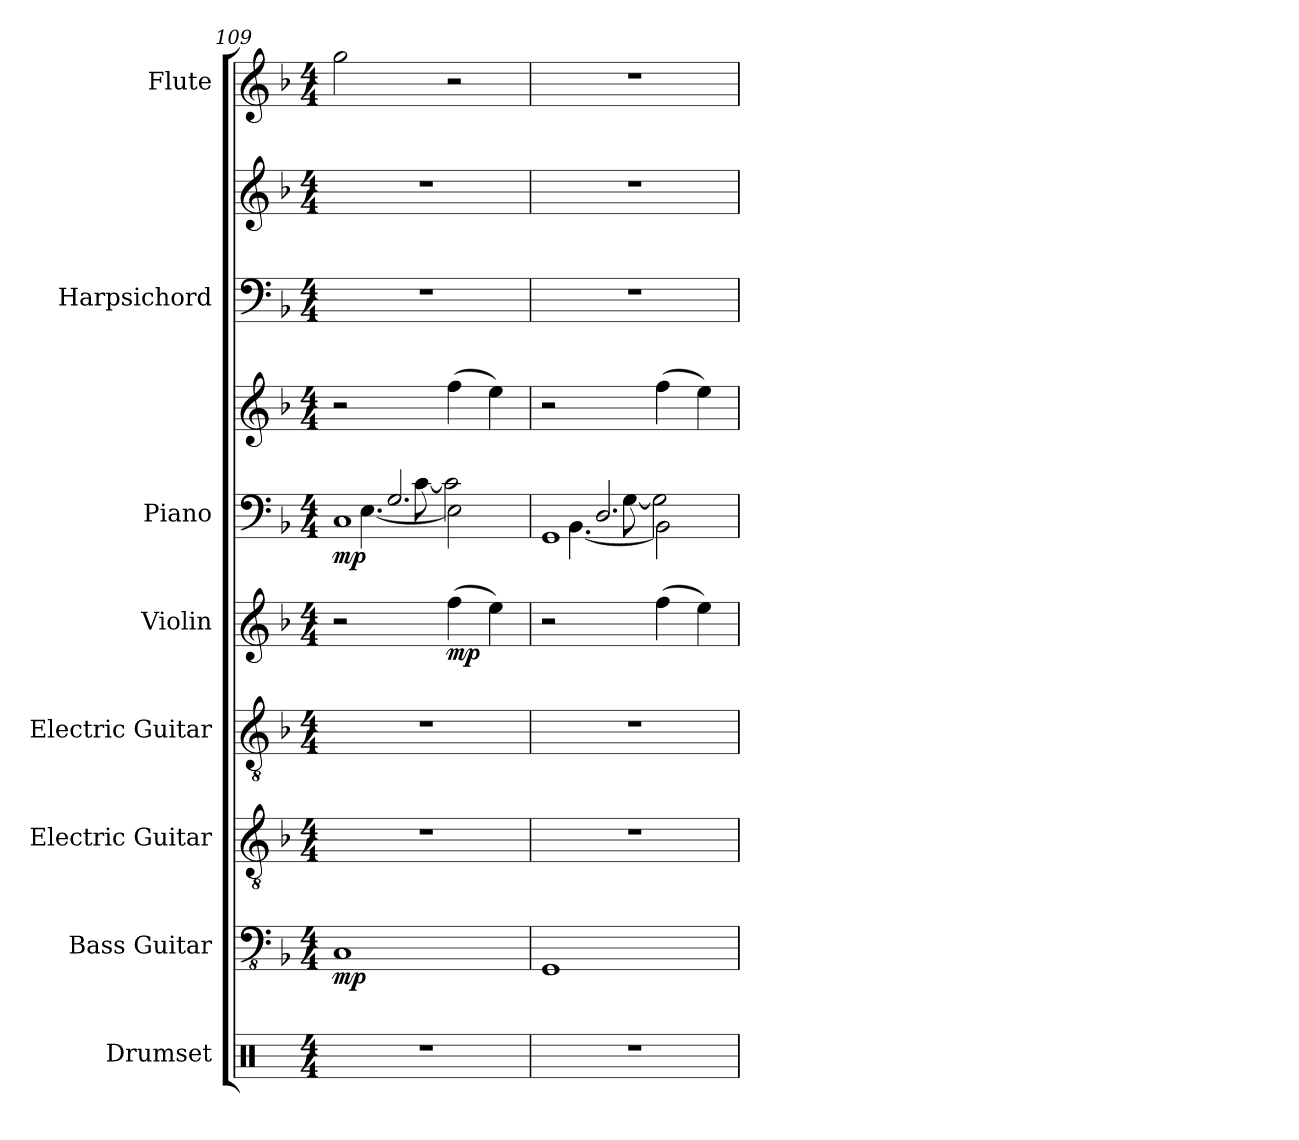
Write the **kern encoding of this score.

**kern	**kern	**dynam	**kern	**kern	**kern	**dynam	**kern	**kern	**dynam	**kern	**kern	**kern
*part8	*part7	*part7	*part6	*part5	*part4	*part4	*part3	*part3	*part3	*part2	*part2	*part1
*staff10	*staff9	*staff9	*staff8	*staff7	*staff6	*staff6	*staff5	*staff4	*staff4/5	*staff3	*staff2	*staff1
*I"Drumset	*I"Bass Guitar	*	*I"Electric Guitar	*I"Electric Guitar	*I"Violin	*	*I"Piano	*	*	*I"Harpsichord	*	*I"Flute
*I'Drs.	*I'B. Guit.	*	*I'El. Guit.	*I'El. Guit.	*I'Vln.	*	*I'Pno.	*	*	*I'Hch.	*	*I'Fl.
*clefX	*clefFv4	*	*clefGv2	*clefGv2	*clefG2	*	*clefF4	*clefG2	*	*clefF4	*clefG2	*clefG2
*k[]	*k[b-]	*	*k[b-]	*k[b-]	*k[b-]	*	*k[b-]	*k[b-]	*	*k[b-]	*k[b-]	*k[b-]
*M4/4	*M4/4	*	*M4/4	*M4/4	*M4/4	*	*M4/4	*M4/4	*	*M4/4	*M4/4	*M4/4
=109	=109	=109	=109	=109	=109	=109	=109	=109	=109	=109	=109	=109
*	*	*	*	*	*	*	*^	*	*	*	*	*
*	*	*	*	*	*	*	*	*^	*	*	*	*	*
*	*	*	*	*	*	*	*	*	*^	*	*	*	*	*
!	!	!LO:DY:b	!	!	!	!	!	!	!	!	!	!LO:DY:b=2	!	!	!
1r	1CC	mp	1r	1r	2r	.	1C	8ryy	4ryy	4.ryy	2r	mp	1r	1r	2gg\
.	.	.	.	.	.	.	.	[4.E\	.	.	.	.	.	.	.
.	.	.	.	.	.	.	.	.	2.G/	.	.	.	.	.	.
.	.	.	.	.	.	.	.	.	.	[8c\	.	.	.	.	.
!	!	!	!	!	!	!LO:DY:b	!	!	!	!	!	!	!	!	!
.	.	.	.	.	(4ff\	mp	.	2E\]	.	2c\]	(4ff\	.	.	.	2r
.	.	.	.	.	4ee\)	.	.	.	.	.	4ee\)	.	.	.	.
=110	=110	=110	=110	=110	=110	=110	=110	=110	=110	=110	=110	=110	=110	=110	=110
1r	1GGG	.	1r	1r	2r	.	1GG	8ryy	4ryy	4.ryy	2r	.	1r	1r	1r
.	.	.	.	.	.	.	.	[4.BB-\	.	.	.	.	.	.	.
.	.	.	.	.	.	.	.	.	2.D/	.	.	.	.	.	.
.	.	.	.	.	.	.	.	.	.	[8G\	.	.	.	.	.
.	.	.	.	.	(4ff\	.	.	2BB-\]	.	2G\]	(4ff\	.	.	.	.
.	.	.	.	.	4ee\)	.	.	.	.	.	4ee\)	.	.	.	.
*	*	*	*	*	*	*	*v	*v	*v	*v	*	*	*	*	*
=	=	=	=	=	=	=	=	=	=	=	=	=
*-	*-	*-	*-	*-	*-	*-	*-	*-	*-	*-	*-	*-
